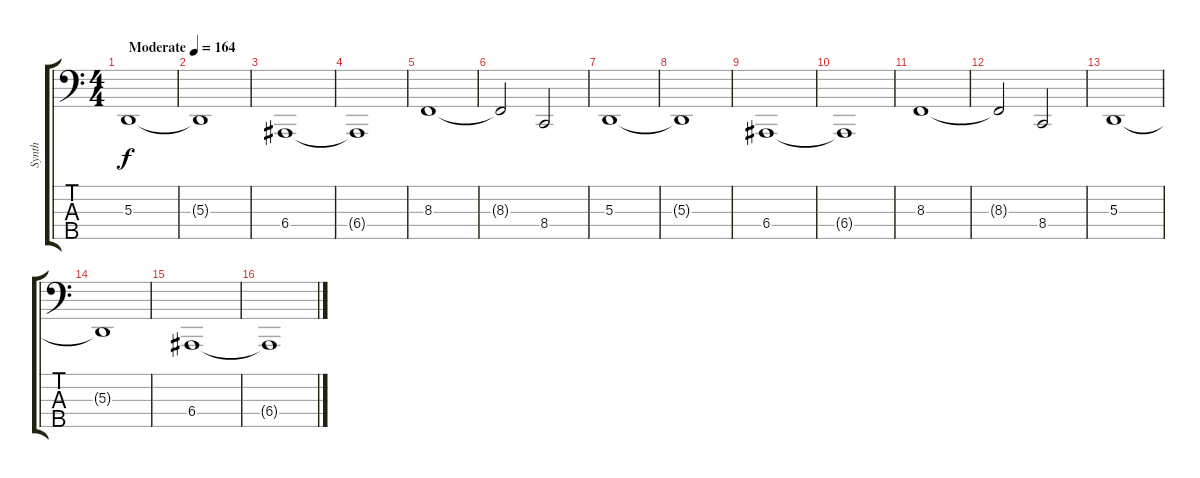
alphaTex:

\track ("Synth" "Synth") {instrument synthstrings1}
\staff {score tabs}
\tuning (G2 D2 A1 E1 B0) {hide}
\ts (4 4)
\tempo (164 "Moderate")
\clef f4
\ks c
5.3.1{dy f instrument synthstrings1} |
5.3{t}.1 |
6.4.1 |
6.4{t}.1 |
8.3.1 |
8.3{t}.2 8.4.2 |
5.3.1 |
5.3{t}.1 |
6.4.1 |
6.4{t}.1 |
8.3.1 |
8.3{t}.2 8.4.2 |
5.3.1 |
5.3{t}.1 |
6.4.1 |
6.4{t}.1
